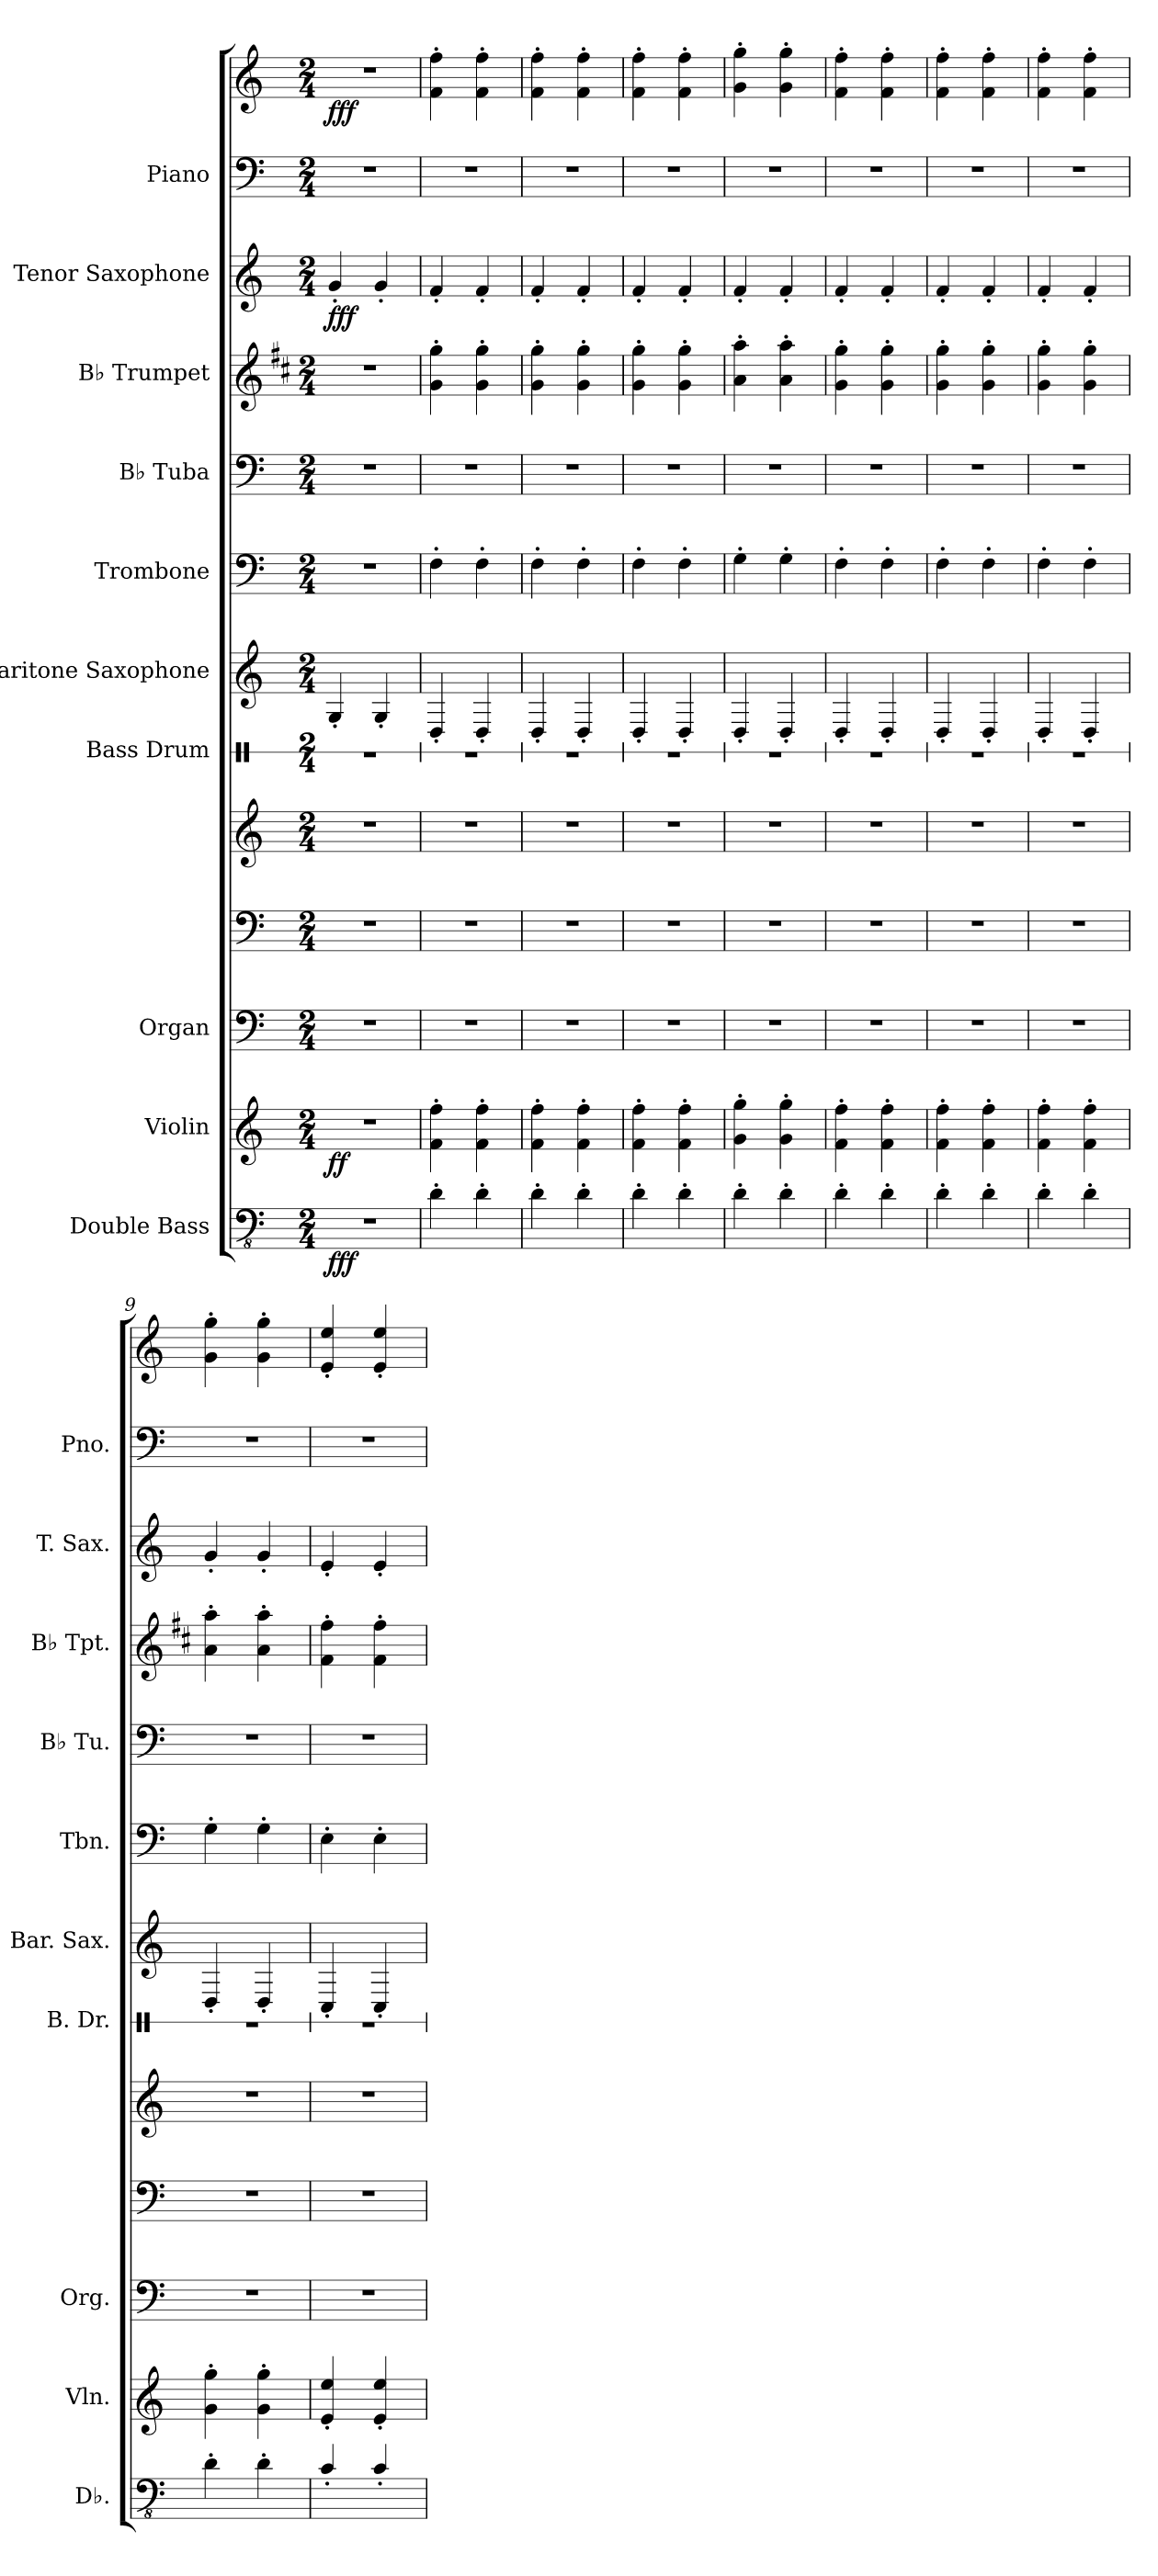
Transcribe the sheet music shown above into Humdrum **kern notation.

**kern	**dynam	**kern	**dynam	**kern	**kern	**kern	**kern	**kern	**kern	**kern	**kern	**kern	**dynam	**kern	**kern	**dynam
*part10	*part10	*part9	*part9	*part8	*part8	*part8	*part7	*part6	*part5	*part4	*part3	*part2	*part2	*part1	*part1	*part1
*staff13	*staff13	*staff12	*staff12	*staff11	*staff10	*staff9	*staff8	*staff7	*staff6	*staff5	*staff4	*staff3	*staff3	*staff2	*staff1	*staff1/2
*I"Double Bass	*	*I"Violin	*	*I"Organ	*	*	*I"Bass Drum	*I"Baritone Saxophone	*I"Trombone	*I"B♭ Tuba	*I"B♭ Trumpet	*I"Tenor Saxophone	*	*I"Piano	*	*
*I'Db.	*	*I'Vln.	*	*I'Org.	*	*	*I'B. Dr.	*I'Bar. Sax.	*I'Tbn.	*I'B♭ Tu.	*I'B♭ Tpt.	*I'T. Sax.	*	*I'Pno.	*	*
*	*	*	*	*	*	*	*stria1	*	*	*	*	*	*	*	*	*
*clefFv4	*	*clefG2	*	*clefF4	*clefF4	*clefG2	*clefX	*clefG2	*clefF4	*clefF4	*clefG2	*clefG2	*	*clefF4	*clefG2	*
*ITrd7c12	*	*	*	*	*	*	*	*ITrd12c21	*	*	*ITrd1c2	*ITrd8c14	*	*	*	*
*k[]	*	*k[]	*	*k[]	*k[]	*k[]	*k[]	*k[]	*k[]	*k[]	*k[]	*k[]	*	*k[]	*k[]	*
*M2/4	*	*M2/4	*	*M2/4	*M2/4	*M2/4	*M2/4	*M2/4	*M2/4	*M2/4	*M2/4	*M2/4	*	*M2/4	*M2/4	*
=1	=1	=1	=1	=1	=1	=1	=1	=1	=1	=1	=1	=1	=1	=1	=1	=1
!	!LO:DY:b	!	!LO:DY:b	!	!	!	!	!	!	!	!	!	!LO:DY:b	!	!	!LO:DY:b
2r	fff	2r	ff	2r	2r	2r	2r	4GG'/	2r	2r	2r	4G'/	fff	2r	2r	fff
.	.	.	.	.	.	.	.	4GG'/	.	.	.	4G'/	.	.	.	.
=2	=2	=2	=2	=2	=2	=2	=2	=2	=2	=2	=2	=2	=2	=2	=2	=2
4DD'\	.	4f\' 4ff\'	.	2r	2r	2r	2r	4DD'/	4F'\	2r	4f\' 4ff\'	4F'/	.	2r	4f\' 4ff\'	.
4DD'\	.	4f\' 4ff\'	.	.	.	.	.	4DD'/	4F'\	.	4f\' 4ff\'	4F'/	.	.	4f\' 4ff\'	.
=3	=3	=3	=3	=3	=3	=3	=3	=3	=3	=3	=3	=3	=3	=3	=3	=3
4DD'\	.	4f\' 4ff\'	.	2r	2r	2r	2r	4DD'/	4F'\	2r	4f\' 4ff\'	4F'/	.	2r	4f\' 4ff\'	.
4DD'\	.	4f\' 4ff\'	.	.	.	.	.	4DD'/	4F'\	.	4f\' 4ff\'	4F'/	.	.	4f\' 4ff\'	.
=4	=4	=4	=4	=4	=4	=4	=4	=4	=4	=4	=4	=4	=4	=4	=4	=4
4DD'\	.	4f\' 4ff\'	.	2r	2r	2r	2r	4DD'/	4F'\	2r	4f\' 4ff\'	4F'/	.	2r	4f\' 4ff\'	.
4DD'\	.	4f\' 4ff\'	.	.	.	.	.	4DD'/	4F'\	.	4f\' 4ff\'	4F'/	.	.	4f\' 4ff\'	.
=5	=5	=5	=5	=5	=5	=5	=5	=5	=5	=5	=5	=5	=5	=5	=5	=5
4DD'\	.	4g\' 4gg\'	.	2r	2r	2r	2r	4DD'/	4G'\	2r	4g\' 4gg\'	4F'/	.	2r	4g\' 4gg\'	.
4DD'\	.	4g\' 4gg\'	.	.	.	.	.	4DD'/	4G'\	.	4g\' 4gg\'	4F'/	.	.	4g\' 4gg\'	.
=6	=6	=6	=6	=6	=6	=6	=6	=6	=6	=6	=6	=6	=6	=6	=6	=6
4DD'\	.	4f\' 4ff\'	.	2r	2r	2r	2r	4DD'/	4F'\	2r	4f\' 4ff\'	4F'/	.	2r	4f\' 4ff\'	.
4DD'\	.	4f\' 4ff\'	.	.	.	.	.	4DD'/	4F'\	.	4f\' 4ff\'	4F'/	.	.	4f\' 4ff\'	.
=7	=7	=7	=7	=7	=7	=7	=7	=7	=7	=7	=7	=7	=7	=7	=7	=7
4DD'\	.	4f\' 4ff\'	.	2r	2r	2r	2r	4DD'/	4F'\	2r	4f\' 4ff\'	4F'/	.	2r	4f\' 4ff\'	.
4DD'\	.	4f\' 4ff\'	.	.	.	.	.	4DD'/	4F'\	.	4f\' 4ff\'	4F'/	.	.	4f\' 4ff\'	.
=8	=8	=8	=8	=8	=8	=8	=8	=8	=8	=8	=8	=8	=8	=8	=8	=8
4DD'\	.	4f\' 4ff\'	.	2r	2r	2r	2r	4DD'/	4F'\	2r	4f\' 4ff\'	4F'/	.	2r	4f\' 4ff\'	.
4DD'\	.	4f\' 4ff\'	.	.	.	.	.	4DD'/	4F'\	.	4f\' 4ff\'	4F'/	.	.	4f\' 4ff\'	.
=9	=9	=9	=9	=9	=9	=9	=9	=9	=9	=9	=9	=9	=9	=9	=9	=9
4DD'\	.	4g\' 4gg\'	.	2r	2r	2r	2r	4DD'/	4G'\	2r	4g\' 4gg\'	4G'/	.	2r	4g\' 4gg\'	.
4DD'\	.	4g\' 4gg\'	.	.	.	.	.	4DD'/	4G'\	.	4g\' 4gg\'	4G'/	.	.	4g\' 4gg\'	.
!!LO:PB:g=z
=10	=10	=10	=10	=10	=10	=10	=10	=10	=10	=10	=10	=10	=10	=10	=10	=10
4CC'/	.	4e/' 4ee/'	.	2r	2r	2r	2r	4CC'/	4E'\	2r	4e\' 4ee\'	4E'/	.	2r	4e/' 4ee/'	.
4CC'/	.	4e/' 4ee/'	.	.	.	.	.	4CC'/	4E'\	.	4e\' 4ee\'	4E'/	.	.	4e/' 4ee/'	.
=	=	=	=	=	=	=	=	=	=	=	=	=	=	=	=	=
*-	*-	*-	*-	*-	*-	*-	*-	*-	*-	*-	*-	*-	*-	*-	*-	*-
